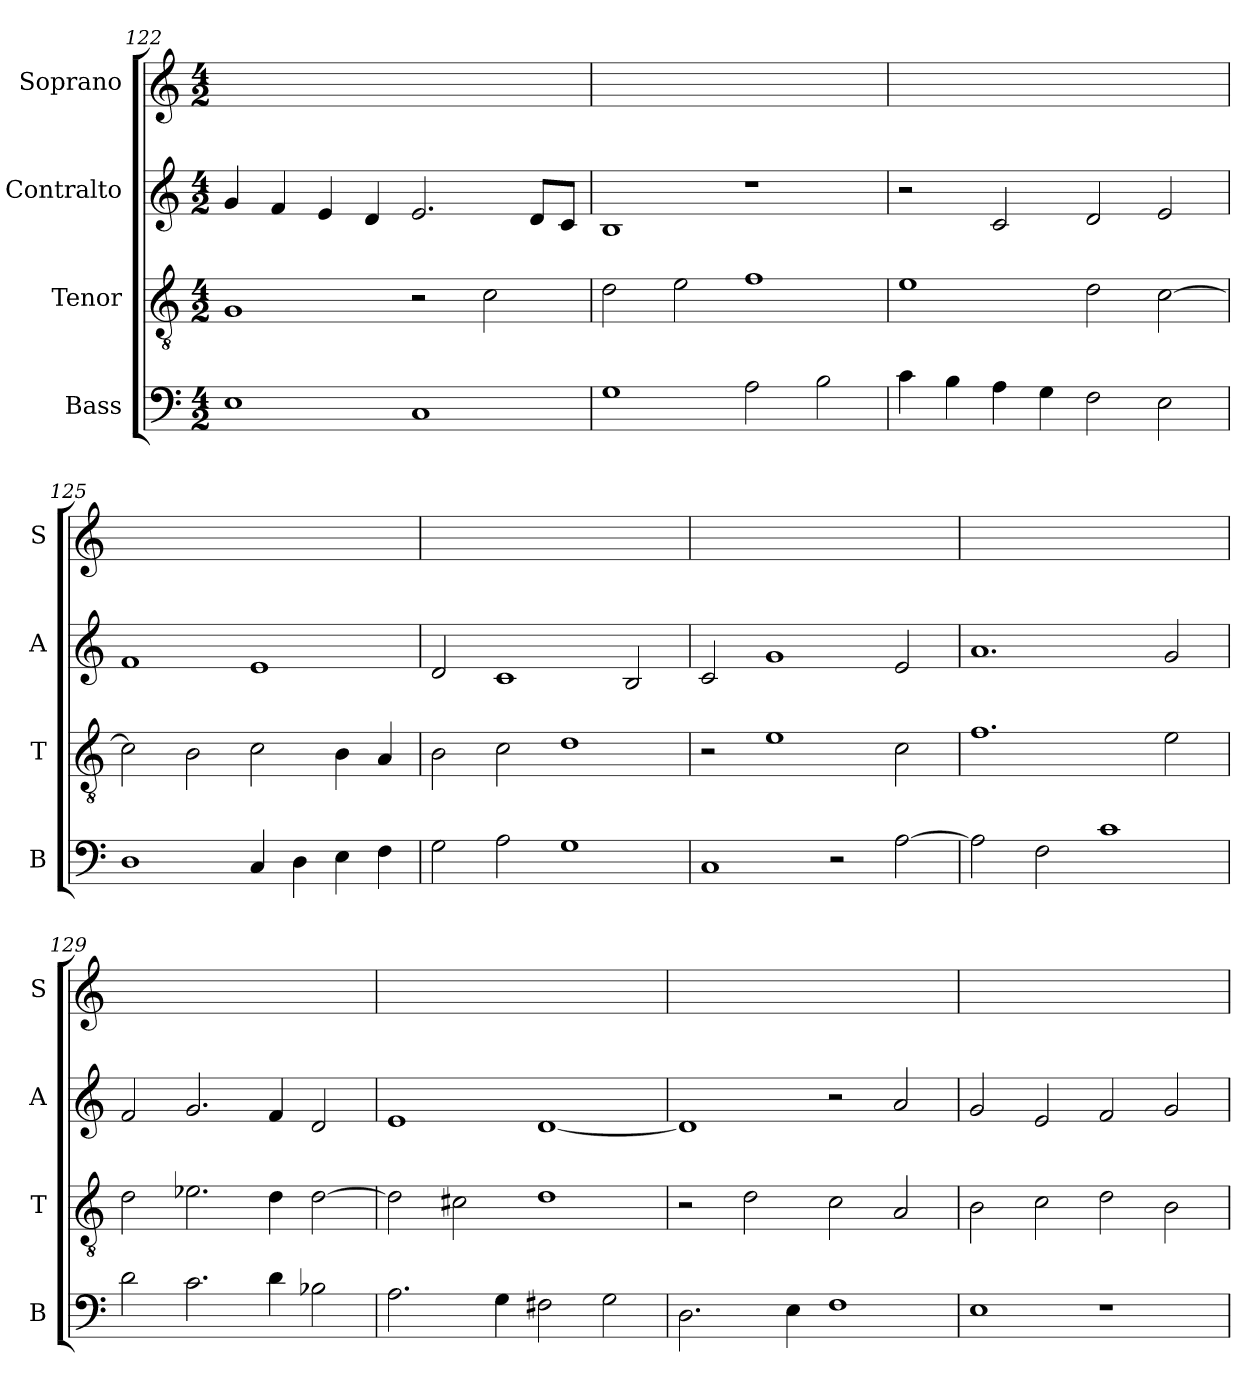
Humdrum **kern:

**kern	**kern	**kern	**kern
*part4	*part3	*part2	*part1
*staff4	*staff3	*staff2	*staff1
*I"Bass	*I"Tenor	*I"Contralto	*I"Soprano
*I'B	*I'T	*I'A	*I'S
*clefF4	*clefGv2	*clefG2	*clefG2
*k[]	*k[]	*k[]	*k[]
*M4/2	*M4/2	*M4/2	*M4/2
=122	=122	=122	=122
1E	1G	4g	0ryy
.	.	4f	.
.	.	4e	.
.	.	4d	.
1C	2r	2.e	.
.	2c	.	.
.	.	8d/L	.
.	.	8c/J	.
=123	=123	=123	=123
1G	2d	1B	0ryy
.	2e	.	.
2A	1f	1r	.
2B	.	.	.
=124	=124	=124	=124
4c	1e	2r	0ryy
4B	.	.	.
4A	.	2c	.
4G	.	.	.
2F	2d	2d	.
2E	[2c	2e	.
=125	=125	=125	=125
1D	2c]	1f	0ryy
.	2B	.	.
4C	2c	1e	.
4D	.	.	.
4E	4B	.	.
4F	4A	.	.
=126	=126	=126	=126
2G	2B	2d	0ryy
2A	2c	1c	.
1G	1d	.	.
.	.	2B	.
=127	=127	=127	=127
1C	2r	2c	0ryy
.	1e	1g	.
2r	.	.	.
[2A	2c	2e	.
=128	=128	=128	=128
2A]	1.f	1.a	0ryy
2F	.	.	.
1c	.	.	.
.	2e	2g	.
=129	=129	=129	=129
2d	2d	2f	0ryy
2.c	2.e-X	2.g	.
4d	4d	4f	.
2B-X	[2d	2d	.
=130	=130	=130	=130
2.A	2d]	1e	0ryy
.	2c#X	.	.
4G	.	.	.
2F#X	1d	[1d	.
2G	.	.	.
=131	=131	=131	=131
2.D	2r	1d]	0ryy
.	2d	.	.
4E	.	.	.
1F	2c	2r	.
.	2A	2a	.
=132	=132	=132	=132
1E	2B	2g	0ryy
.	2c	2e	.
1r	2d	2f	.
.	2B	2g	.
=	=	=	=
*-	*-	*-	*-
